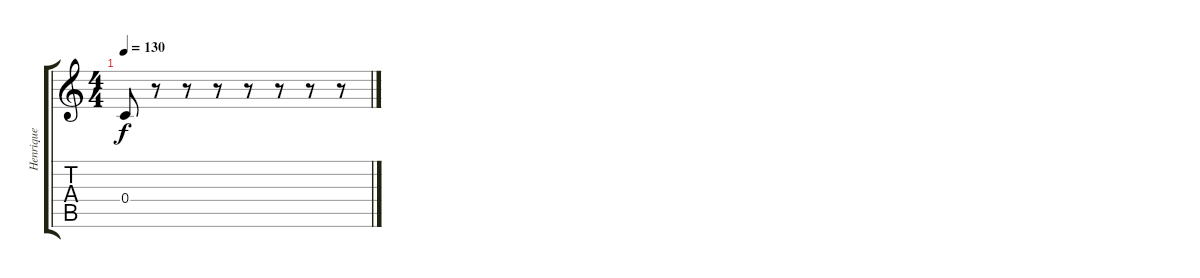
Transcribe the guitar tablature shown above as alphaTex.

\track ("Henrique" "Henrique") {instrument distortionguitar}
\staff {score tabs}
\tuning (D4 A3 F3 C3 G2 C2) {hide}
\ts (4 4)
\tempo 130
\clef g2
\ks c
0.4.8{dy f} r.8 r.8 r.8 r.8 r.8 r.8 r.8
